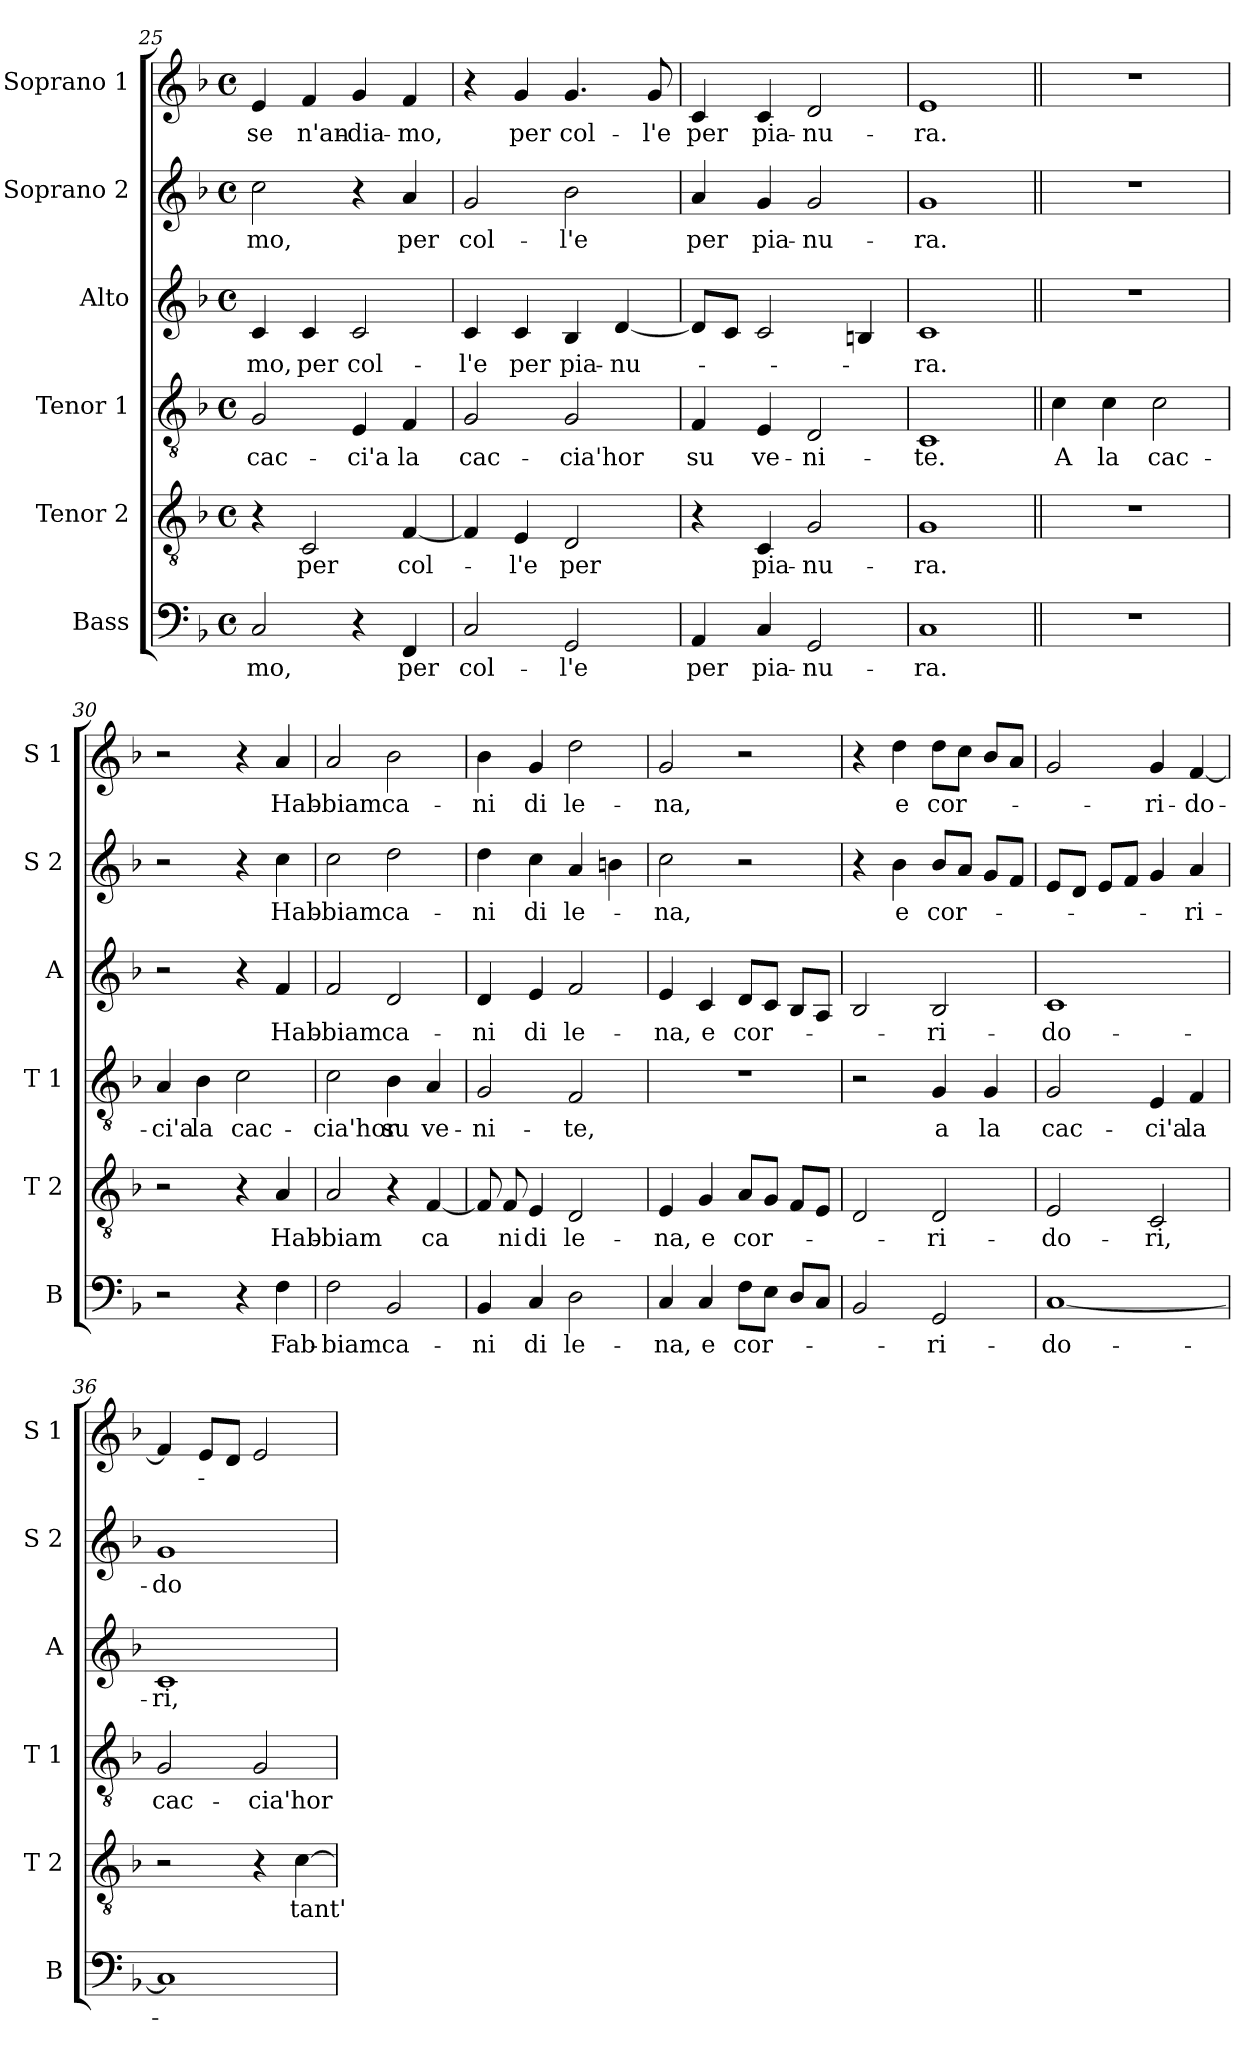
**kern	**text	**kern	**text	**kern	**text	**kern	**text	**kern	**text	**kern	**text
*part6	*part6	*part5	*part5	*part4	*part4	*part3	*part3	*part2	*part2	*part1	*part1
*staff6	*staff6	*staff5	*staff5	*staff4	*staff4	*staff3	*staff3	*staff2	*staff2	*staff1	*staff1
*I"Bass	*	*I"Tenor 2	*	*I"Tenor 1	*	*I"Alto	*	*I"Soprano 2	*	*I"Soprano 1	*
*I'B	*	*I'T 2	*	*I'T 1	*	*I'A	*	*I'S 2	*	*I'S 1	*
!!LO:PB:g=z
*clefF4	*	*clefGv2	*	*clefGv2	*	*clefG2	*	*clefG2	*	*clefG2	*
*k[b-]	*	*k[b-]	*	*k[b-]	*	*k[b-]	*	*k[b-]	*	*k[b-]	*
*F:	*	*F:	*	*F:	*	*F:	*	*F:	*	*F:	*
*M4/4	*	*M4/4	*	*M4/4	*	*M4/4	*	*M4/4	*	*M4/4	*
*met(c)	*	*met(c)	*	*met(c)	*	*met(c)	*	*met(c)	*	*met(c)	*
=25	=25	=25	=25	=25	=25	=25	=25	=25	=25	=25	=25
!	!LO:LY:b	!	!	!	!LO:LY:b	!	!LO:LY:b	!	!LO:LY:b	!	!LO:LY:b
2C/	-mo,	4r	.	2G/	cac-	4c/	-mo,	2cc\	-mo,	4e/	se
!	!	!	!LO:LY:b	!	!	!	!LO:LY:b	!	!	!	!LO:LY:b
.	.	2C/	per	.	.	4c/	per	.	.	4f/	n'an-
!	!	!	!	!	!LO:LY:b	!	!LO:LY:b	!	!	!	!LO:LY:b
4r	.	.	.	4E/	-ci'a	2c/	col-	4r	.	4g/	-dia-
!	!LO:LY:b	!	!LO:LY:b	!	!LO:LY:b	!	!	!	!LO:LY:b	!	!LO:LY:b
4FF/	per	[4F/	col-	4F/	la	.	.	4a/	per	4f/	-mo,
=26	=26	=26	=26	=26	=26	=26	=26	=26	=26	=26	=26
!	!LO:LY:b	!	!	!	!LO:LY:b	!	!LO:LY:b	!	!LO:LY:b	!	!
2C/	col-	4F/]	.	2G/	cac-	4c/	-l'e	2g/	col-	4r	.
!	!	!	!LO:LY:b	!	!	!	!LO:LY:b	!	!	!	!LO:LY:b
.	.	4E/	-l'e	.	.	4c/	per	.	.	4g/	per
!	!LO:LY:b	!	!LO:LY:b	!	!LO:LY:b	!	!LO:LY:b	!	!LO:LY:b	!	!LO:LY:b
2GG/	-l'e	2D/	per	2G/	-cia'hor	4B-/	pia-	2b-\	-l'e	4.g/	col-
!	!	!	!	!	!	!	!LO:LY:b	!	!	!	!
.	.	.	.	.	.	[4d/	-nu-	.	.	.	.
!	!	!	!	!	!	!	!	!	!	!	!LO:LY:b
.	.	.	.	.	.	.	.	.	.	8g/	-l'e
=27	=27	=27	=27	=27	=27	=27	=27	=27	=27	=27	=27
!	!LO:LY:b	!	!	!	!LO:LY:b	!	!	!	!LO:LY:b	!	!LO:LY:b
4AA/	per	4r	.	4F/	su	8d/L]	.	4a/	per	4c/	per
.	.	.	.	.	.	8c/J	.	.	.	.	.
!	!LO:LY:b	!	!LO:LY:b	!	!LO:LY:b	!	!	!	!LO:LY:b	!	!LO:LY:b
4C/	pia-	4C/	pia-	4E/	ve-	2c/	.	4g/	pia-	4c/	pia-
!	!LO:LY:b	!	!LO:LY:b	!	!LO:LY:b	!	!	!	!LO:LY:b	!	!LO:LY:b
2GG/	-nu-	2G/	-nu-	2D/	-ni-	.	.	2g/	-nu-	2d/	-nu-
.	.	.	.	.	.	4Bn/	.	.	.	.	.
=28	=28	=28	=28	=28	=28	=28	=28	=28	=28	=28	=28
!	!LO:LY:b	!	!LO:LY:b	!	!LO:LY:b	!	!LO:LY:b	!	!LO:LY:b	!	!LO:LY:b
1C	-ra.	1G	-ra.	1C	-te.	1c	-ra.	1g	-ra.	1e	-ra.
=29||	=29||	=29||	=29||	=29||	=29||	=29||	=29||	=29||	=29||	=29||	=29||
!	!	!	!	!	!LO:LY:b	!	!	!	!	!	!
1r	.	1r	.	4c\	A	1r	.	1r	.	1r	.
!	!	!	!	!	!LO:LY:b	!	!	!	!	!	!
.	.	.	.	4c\	la	.	.	.	.	.	.
!	!	!	!	!	!LO:LY:b	!	!	!	!	!	!
.	.	.	.	2c\	cac-	.	.	.	.	.	.
=30	=30	=30	=30	=30	=30	=30	=30	=30	=30	=30	=30
!	!	!	!	!	!LO:LY:b	!	!	!	!	!	!
2r	.	2r	.	4A/	-ci'a	2r	.	2r	.	2r	.
!	!	!	!	!	!LO:LY:b	!	!	!	!	!	!
.	.	.	.	4B-\	la	.	.	.	.	.	.
!	!	!	!	!	!LO:LY:b	!	!	!	!	!	!
4r	.	4r	.	2c\	cac-	4r	.	4r	.	4r	.
!	!LO:LY:b	!	!LO:LY:b	!	!	!	!LO:LY:b	!	!LO:LY:b	!	!LO:LY:b
4F\	Fab-	4A/	Hab-	.	.	4f/	Hab-	4cc\	Hab-	4a/	Hab-
!!LO:LB:g=z
=31	=31	=31	=31	=31	=31	=31	=31	=31	=31	=31	=31
!	!LO:LY:b	!	!LO:LY:b	!	!LO:LY:b	!	!LO:LY:b	!	!LO:LY:b	!	!LO:LY:b
2F\	-biam	2A/	-biam	2c\	-cia'hor	2f/	-biam	2cc\	-biam	2a/	-biam
!	!LO:LY:b	!	!	!	!LO:LY:b	!	!LO:LY:b	!	!LO:LY:b	!	!LO:LY:b
2BB-/	ca-	4r	.	4B-\	su	2d/	ca-	2dd\	ca-	2b-\	ca-
!	!	!	!LO:LY:b	!	!LO:LY:b	!	!	!	!	!	!
.	.	[4F/	ca	4A/	ve-	.	.	.	.	.	.
=32	=32	=32	=32	=32	=32	=32	=32	=32	=32	=32	=32
!	!LO:LY:b	!	!	!	!LO:LY:b	!	!LO:LY:b	!	!LO:LY:b	!	!LO:LY:b
4BB-/	-ni	8F/]	.	2G/	-ni-	4d/	-ni	4dd\	-ni	4b-\	-ni
!	!	!	!LO:LY:b	!	!	!	!	!	!	!	!
.	.	8F/	ni	.	.	.	.	.	.	.	.
!	!LO:LY:b	!	!LO:LY:b	!	!	!	!LO:LY:b	!	!LO:LY:b	!	!LO:LY:b
4C/	di	4E/	di	.	.	4e/	di	4cc\	di	4g/	di
!	!LO:LY:b	!	!LO:LY:b	!	!LO:LY:b	!	!LO:LY:b	!	!LO:LY:b	!	!LO:LY:b
2D\	le-	2D/	le-	2F/	-te,	2f/	le-	4a/	le-	2dd\	le-
.	.	.	.	.	.	.	.	4bn\	.	.	.
=33	=33	=33	=33	=33	=33	=33	=33	=33	=33	=33	=33
!	!LO:LY:b	!	!LO:LY:b	!	!	!	!LO:LY:b	!	!LO:LY:b	!	!LO:LY:b
4C/	-na,	4E/	-na,	1r	.	4e/	-na,	2cc\	-na,	2g/	-na,
!	!LO:LY:b	!	!LO:LY:b	!	!	!	!LO:LY:b	!	!	!	!
4C/	e	4G/	e	.	.	4c/	e	.	.	.	.
!	!LO:LY:b	!	!LO:LY:b	!	!	!	!LO:LY:b	!	!	!	!
8F\L	cor-	8A/L	cor-	.	.	8d/L	cor-	2r	.	2r	.
8E\J	.	8G/J	.	.	.	8c/J	.	.	.	.	.
8D/L	.	8F/L	.	.	.	8B-/L	.	.	.	.	.
8C/J	.	8E/J	.	.	.	8A/J	.	.	.	.	.
=34	=34	=34	=34	=34	=34	=34	=34	=34	=34	=34	=34
2BB-/	.	2D/	.	2r	.	2B-/	.	4r	.	4r	.
!	!	!	!	!	!	!	!	!	!LO:LY:b	!	!LO:LY:b
.	.	.	.	.	.	.	.	4b-\	e	4dd\	e
!	!LO:LY:b	!	!LO:LY:b	!	!LO:LY:b	!	!LO:LY:b	!	!LO:LY:b	!	!LO:LY:b
2GG/	-ri-	2D/	-ri-	4G/	a	2B-/	-ri-	8b-/L	cor-	8dd\L	cor-
.	.	.	.	.	.	.	.	8a/J	.	8cc\J	.
!	!	!	!	!	!LO:LY:b	!	!	!	!	!	!
.	.	.	.	4G/	la	.	.	8g/L	.	8b-/L	.
.	.	.	.	.	.	.	.	8f/J	.	8a/J	.
=35	=35	=35	=35	=35	=35	=35	=35	=35	=35	=35	=35
!	!LO:LY:b	!	!LO:LY:b	!	!LO:LY:b	!	!LO:LY:b	!	!	!	!
[1C	-do-	2E/	-do-	2G/	cac-	1c	-do-	8e/L	.	2g/	.
.	.	.	.	.	.	.	.	8d/J	.	.	.
.	.	.	.	.	.	.	.	8e/L	.	.	.
.	.	.	.	.	.	.	.	8f/J	.	.	.
!	!	!	!LO:LY:b	!	!LO:LY:b	!	!	!	!	!	!LO:LY:b
.	.	2C/	-ri,	4E/	-ci'a	.	.	4g/	.	4g/	-ri-
!	!	!	!	!	!LO:LY:b	!	!	!	!LO:LY:b	!	!LO:LY:b
.	.	.	.	4F/	la	.	.	4a/	-ri-	[4f/	-do-
=36	=36	=36	=36	=36	=36	=36	=36	=36	=36	=36	=36
!	!	!	!	!	!LO:LY:b	!	!LO:LY:b	!	!LO:LY:b	!	!
1C]	.	2r	.	2G/	cac-	1c	-ri,	1g	-do-	4f/]	.
.	.	.	.	.	.	.	.	.	.	8e/L	.
.	.	.	.	.	.	.	.	.	.	8d/J	.
!	!	!	!	!	!LO:LY:b	!	!	!	!	!	!
.	.	4r	.	2G/	-cia'hor	.	.	.	.	2e/	.
!	!	!	!LO:LY:b	!	!	!	!	!	!	!	!
.	.	[4c\	tant'	.	.	.	.	.	.	.	.
=	=	=	=	=	=	=	=	=	=	=	=
*-	*-	*-	*-	*-	*-	*-	*-	*-	*-	*-	*-
